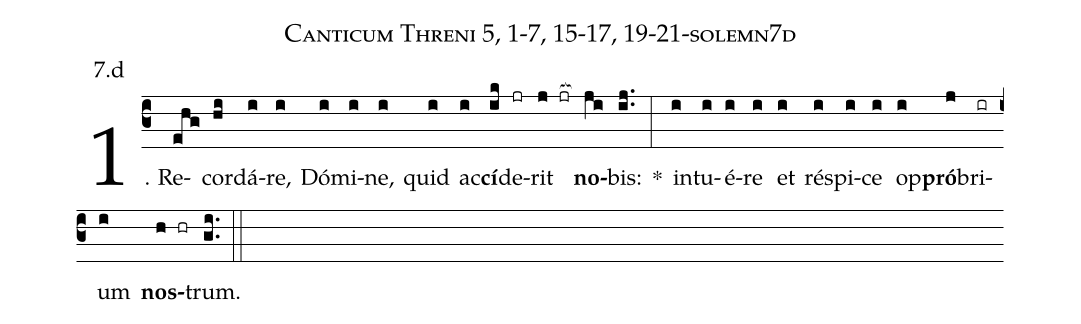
name: Canticum Threni 5, 1-7, 15-17, 19-21-solemn7d;
annotation: 7.d;
%%
(c3)1. Re(ehg)cor(hi)dá(i)re,(i) Dó(i)mi(i)ne,(i) quid(i) ac(i)<b>cí</b>(ik)de(jr)rit(j jr[ocb:1{]) <b>no</b>(ji[ocb:0}])bis:(ij..) *(:) in(i)tu(i)é(i)re(i) et(i) ré(i)spi(i)ce(i) op(i)<b>pró</b>(j)bri(ir)um(i) <b>nos</b>(h hr)trum.(gi..) (::)
